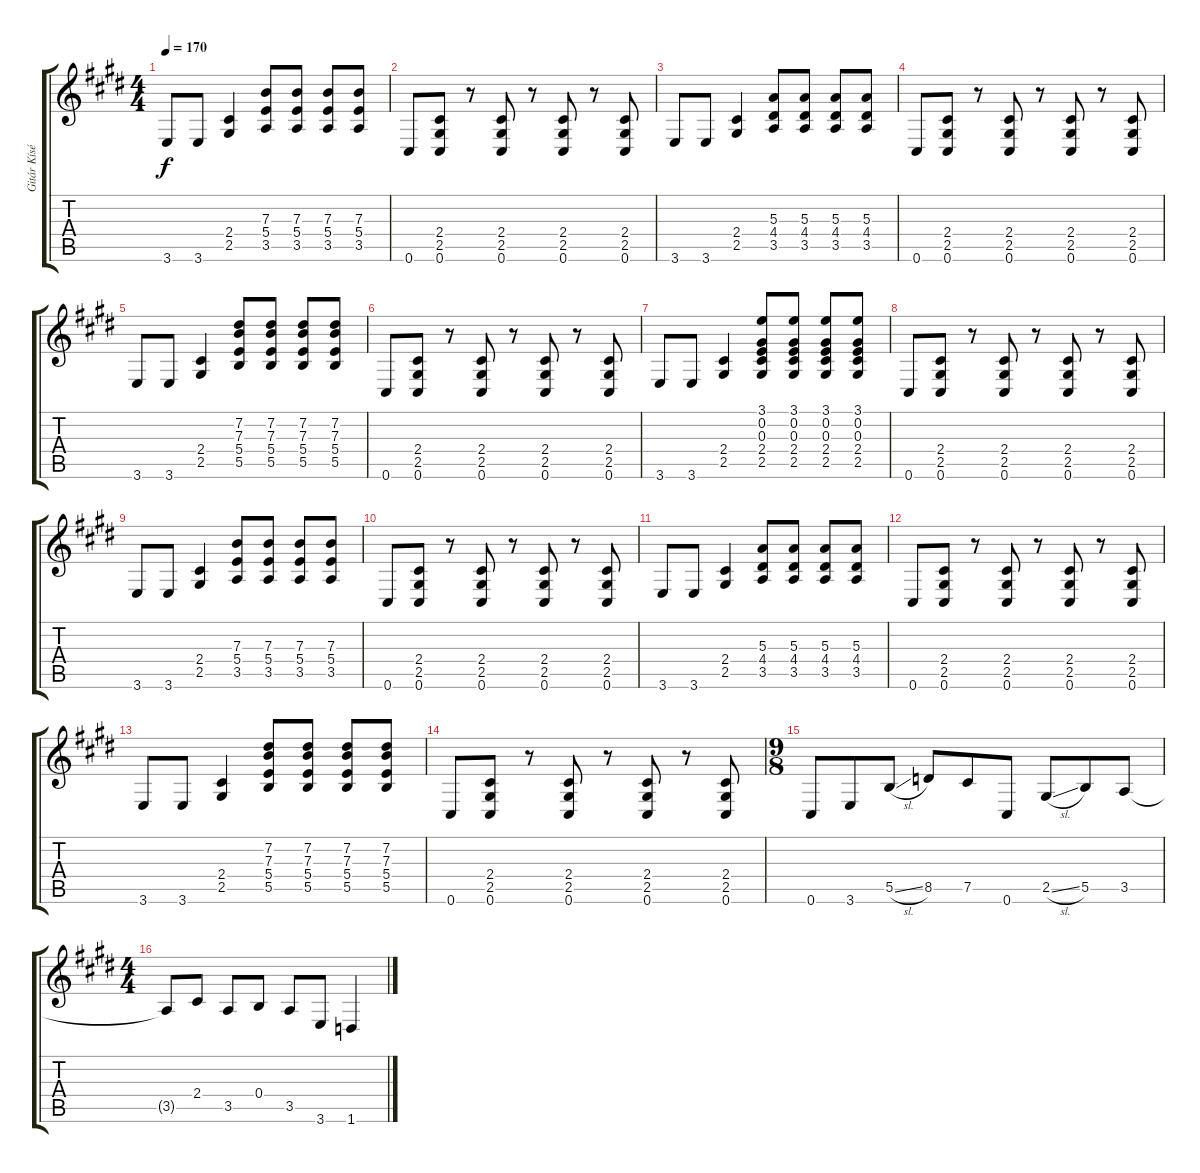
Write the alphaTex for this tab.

\track ("Gitár Kíséret 2" "Gitár Kísé") {instrument distortionguitar}
\staff {score tabs}
\tuning (Db4 Ab3 E3 B2 Gb2 Db2) {hide}
\ts (4 4)
\tempo 170
\clef g2
\ks c#minor
3.6.8{dy f} 3.6.8 (2.4 2.5).4 (7.3 5.4 3.5).8 (7.3 5.4 3.5).8 (7.3 5.4 3.5).8 (7.3 5.4 3.5).8 |
0.6.8 (2.4 2.5 0.6).8 r.8 (2.4 2.5 0.6).8 r.8 (2.4 2.5 0.6).8 r.8 (2.4 2.5 0.6).8 |
3.6.8 3.6.8 (2.4 2.5).4 (5.3 4.4 3.5).8 (5.3 4.4 3.5).8 (5.3 4.4 3.5).8 (5.3 4.4 3.5).8 |
0.6.8 (2.4 2.5 0.6).8 r.8 (2.4 2.5 0.6).8 r.8 (2.4 2.5 0.6).8 r.8 (2.4 2.5 0.6).8 |
3.6.8 3.6.8 (2.4 2.5).4 (7.2 7.3 5.4 5.5).8 (7.2 7.3 5.4 5.5).8 (7.2 7.3 5.4 5.5).8 (7.2 7.3 5.4 5.5).8 |
0.6.8 (2.4 2.5 0.6).8 r.8 (2.4 2.5 0.6).8 r.8 (2.4 2.5 0.6).8 r.8 (2.4 2.5 0.6).8 |
3.6.8 3.6.8 (2.4 2.5).4 (3.1 0.2 0.3 2.4 2.5).8 (3.1 0.2 0.3 2.4 2.5).8 (3.1 0.2 0.3 2.4 2.5).8 (3.1 0.2 0.3 2.4 2.5).8 |
0.6.8 (2.4 2.5 0.6).8 r.8 (2.4 2.5 0.6).8 r.8 (2.4 2.5 0.6).8 r.8 (2.4 2.5 0.6).8 |
3.6.8 3.6.8 (2.4 2.5).4 (7.3 5.4 3.5).8 (7.3 5.4 3.5).8 (7.3 5.4 3.5).8 (7.3 5.4 3.5).8 |
0.6.8 (2.4 2.5 0.6).8 r.8 (2.4 2.5 0.6).8 r.8 (2.4 2.5 0.6).8 r.8 (2.4 2.5 0.6).8 |
3.6.8 3.6.8 (2.4 2.5).4 (5.3 4.4 3.5).8 (5.3 4.4 3.5).8 (5.3 4.4 3.5).8 (5.3 4.4 3.5).8 |
0.6.8 (2.4 2.5 0.6).8 r.8 (2.4 2.5 0.6).8 r.8 (2.4 2.5 0.6).8 r.8 (2.4 2.5 0.6).8 |
3.6.8 3.6.8 (2.4 2.5).4 (7.2 7.3 5.4 5.5).8 (7.2 7.3 5.4 5.5).8 (7.2 7.3 5.4 5.5).8 (7.2 7.3 5.4 5.5).8 |
0.6.8 (2.4 2.5 0.6).8 r.8 (2.4 2.5 0.6).8 r.8 (2.4 2.5 0.6).8 r.8 (2.4 2.5 0.6).8 |
\ts (9 8)
0.6.8 3.6.8 5.5{sl}.8 8.5.8 7.5.8 0.6.8 2.5{sl}.8 5.5.8 3.5.8 |
\ts (4 4)
3.5{t}.8 2.4.8 3.5.8 0.4.8 3.5.8 3.6.8 1.6.4
